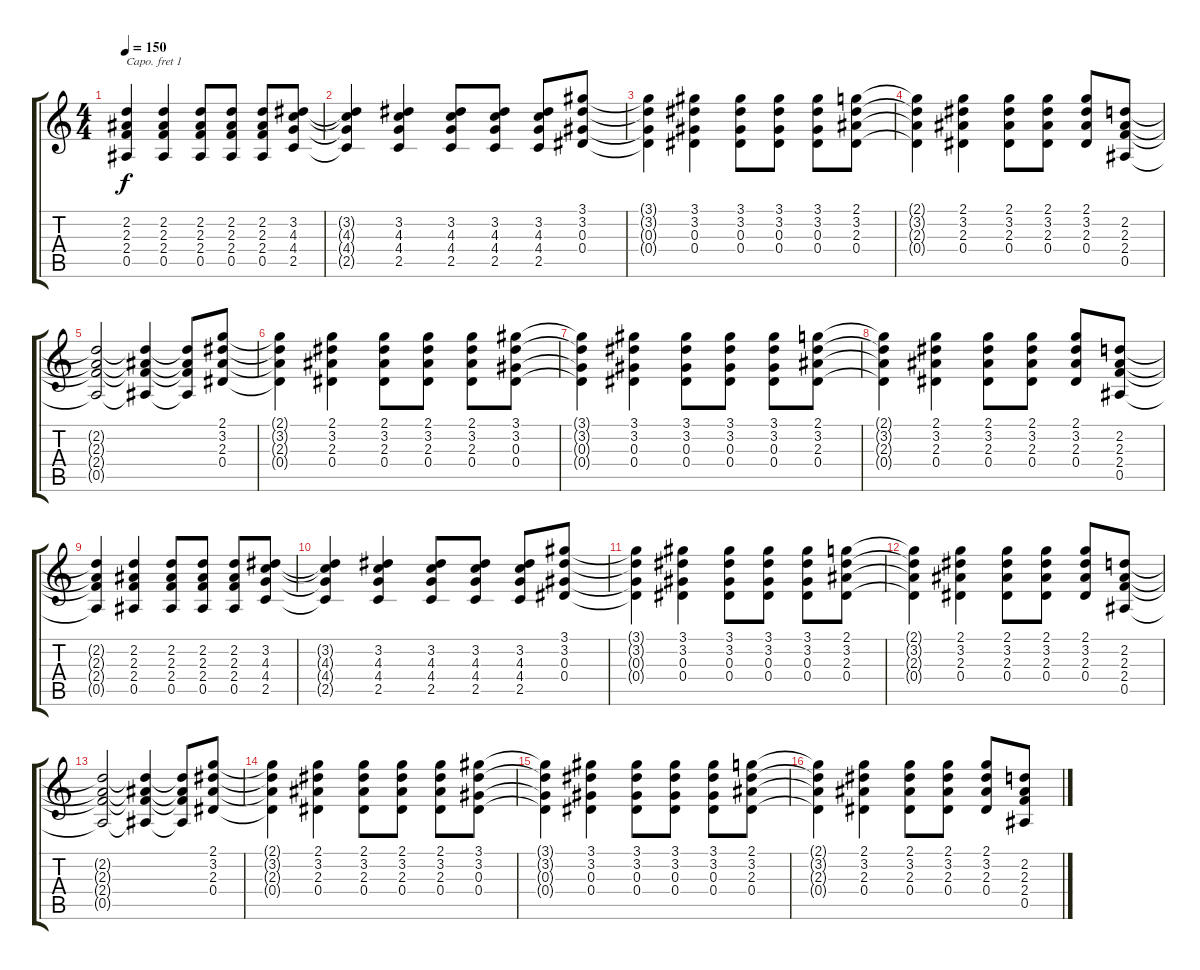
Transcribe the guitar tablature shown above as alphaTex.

\track "" {instrument acousticguitarsteel}
\staff {score tabs}
\capo 1
\tuning (E4 B3 G3 D3 A2 E2) {hide}
\ts (4 4)
\tempo 150
\clef g2
\ks c
(2.2{t} 2.3{t} 2.4{t} 0.5{t}).4{dy f} (2.2 2.3 2.4 0.5).4 (2.2 2.3 2.4 0.5).8 (2.2 2.3 2.4 0.5).8 (2.2 2.3 2.4 0.5).8 (3.2 4.3 4.4 2.5).8 |
(3.2{t} 4.3{t} 4.4{t} 2.5{t}).4 (3.2 4.3 4.4 2.5).4 (3.2 4.3 4.4 2.5).8 (3.2 4.3 4.4 2.5).8 (3.2 4.3 4.4 2.5).8 (3.1 3.2 0.3 0.4).8 |
(3.1{t} 3.2{t} 0.3{t} 0.4{t}).4 (3.1 3.2 0.3 0.4).4 (3.1 3.2 0.3 0.4).8 (3.1 3.2 0.3 0.4).8 (3.1 3.2 0.3 0.4).8 (2.1 3.2 2.3 0.4).8 |
(2.1{t} 3.2{t} 2.3{t} 0.4{t}).4 (2.1 3.2 2.3 0.4).4 (2.1 3.2 2.3 0.4).8 (2.1 3.2 2.3 0.4).8 (2.1 3.2 2.3 0.4).8 (2.2 2.3 2.4 0.5).8 |
(2.2{t} 2.3{t} 2.4{t} 0.5{t}).2 (2.2{t} 2.3{t} 2.4{t} 0.5{t}).4 (2.2{t} 2.3{t} 2.4{t} 0.5{t}).8 (2.1 3.2 2.3 0.4).8 |
(2.1{t} 3.2{t} 2.3{t} 0.4{t}).4 (2.1 3.2 2.3 0.4).4 (2.1 3.2 2.3 0.4).8 (2.1 3.2 2.3 0.4).8 (2.1 3.2 2.3 0.4).8 (3.1 3.2 0.3 0.4).8 |
(3.1{t} 3.2{t} 0.3{t} 0.4{t}).4 (3.1 3.2 0.3 0.4).4 (3.1 3.2 0.3 0.4).8 (3.1 3.2 0.3 0.4).8 (3.1 3.2 0.3 0.4).8 (2.1 3.2 2.3 0.4).8 |
(2.1{t} 3.2{t} 2.3{t} 0.4{t}).4 (2.1 3.2 2.3 0.4).4 (2.1 3.2 2.3 0.4).8 (2.1 3.2 2.3 0.4).8 (2.1 3.2 2.3 0.4).8 (2.2 2.3 2.4 0.5).8 |
(2.2{t} 2.3{t} 2.4{t} 0.5{t}).4 (2.2 2.3 2.4 0.5).4 (2.2 2.3 2.4 0.5).8 (2.2 2.3 2.4 0.5).8 (2.2 2.3 2.4 0.5).8 (3.2 4.3 4.4 2.5).8 |
(3.2{t} 4.3{t} 4.4{t} 2.5{t}).4 (3.2 4.3 4.4 2.5).4 (3.2 4.3 4.4 2.5).8 (3.2 4.3 4.4 2.5).8 (3.2 4.3 4.4 2.5).8 (3.1 3.2 0.3 0.4).8 |
(3.1{t} 3.2{t} 0.3{t} 0.4{t}).4 (3.1 3.2 0.3 0.4).4 (3.1 3.2 0.3 0.4).8 (3.1 3.2 0.3 0.4).8 (3.1 3.2 0.3 0.4).8 (2.1 3.2 2.3 0.4).8 |
(2.1{t} 3.2{t} 2.3{t} 0.4{t}).4 (2.1 3.2 2.3 0.4).4 (2.1 3.2 2.3 0.4).8 (2.1 3.2 2.3 0.4).8 (2.1 3.2 2.3 0.4).8 (2.2 2.3 2.4 0.5).8 |
(2.2{t} 2.3{t} 2.4{t} 0.5{t}).2 (2.2{t} 2.3{t} 2.4{t} 0.5{t}).4 (2.2{t} 2.3{t} 2.4{t} 0.5{t}).8 (2.1 3.2 2.3 0.4).8 |
(2.1{t} 3.2{t} 2.3{t} 0.4{t}).4 (2.1 3.2 2.3 0.4).4 (2.1 3.2 2.3 0.4).8 (2.1 3.2 2.3 0.4).8 (2.1 3.2 2.3 0.4).8 (3.1 3.2 0.3 0.4).8 |
(3.1{t} 3.2{t} 0.3{t} 0.4{t}).4 (3.1 3.2 0.3 0.4).4 (3.1 3.2 0.3 0.4).8 (3.1 3.2 0.3 0.4).8 (3.1 3.2 0.3 0.4).8 (2.1 3.2 2.3 0.4).8 |
(2.1{t} 3.2{t} 2.3{t} 0.4{t}).4 (2.1 3.2 2.3 0.4).4 (2.1 3.2 2.3 0.4).8 (2.1 3.2 2.3 0.4).8 (2.1 3.2 2.3 0.4).8 (2.2 2.3 2.4 0.5).8
